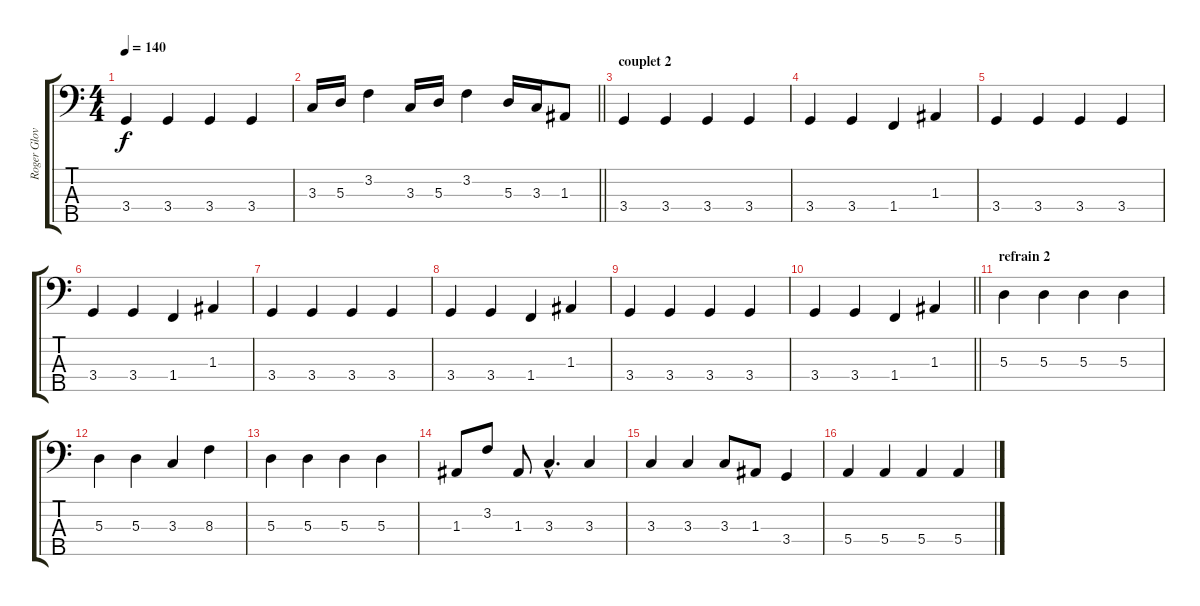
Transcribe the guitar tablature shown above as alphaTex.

\track ("Roger Glover" "Roger Glov") {instrument electricbassfinger}
\staff {score tabs}
\tuning (G2 D2 A1 E1 B0) {hide}
\ts (4 4)
\tempo 140
\clef f4
\ks c
3.4.4{dy f} 3.4.4 3.4.4 3.4.4 |
\barLineRight lightlight
3.3.16 5.3.16 3.2.4 3.3.16 5.3.16 3.2.4 5.3.16 3.3.16 1.3.8 |
\section ("" "couplet 2")
3.4.4 3.4.4 3.4.4 3.4.4 |
3.4.4 3.4.4 1.4.4 1.3.4 |
3.4.4 3.4.4 3.4.4 3.4.4 |
3.4.4 3.4.4 1.4.4 1.3.4 |
3.4.4 3.4.4 3.4.4 3.4.4 |
3.4.4 3.4.4 1.4.4 1.3.4 |
3.4.4 3.4.4 3.4.4 3.4.4 |
\barLineRight lightlight
3.4.4 3.4.4 1.4.4 1.3.4 |
\section ("" "refrain 2")
5.3.4 5.3.4 5.3.4 5.3.4 |
5.3.4 5.3.4 3.3.4 8.3.4 |
5.3.4 5.3.4 5.3.4 5.3.4 |
1.3.8 3.2.8 1.3.8 3.3{hac}.4{d} 3.3.4 |
3.3.4 3.3.4 3.3.8 1.3.8 3.4.4 |
5.4.4 5.4.4 5.4.4 5.4.4
